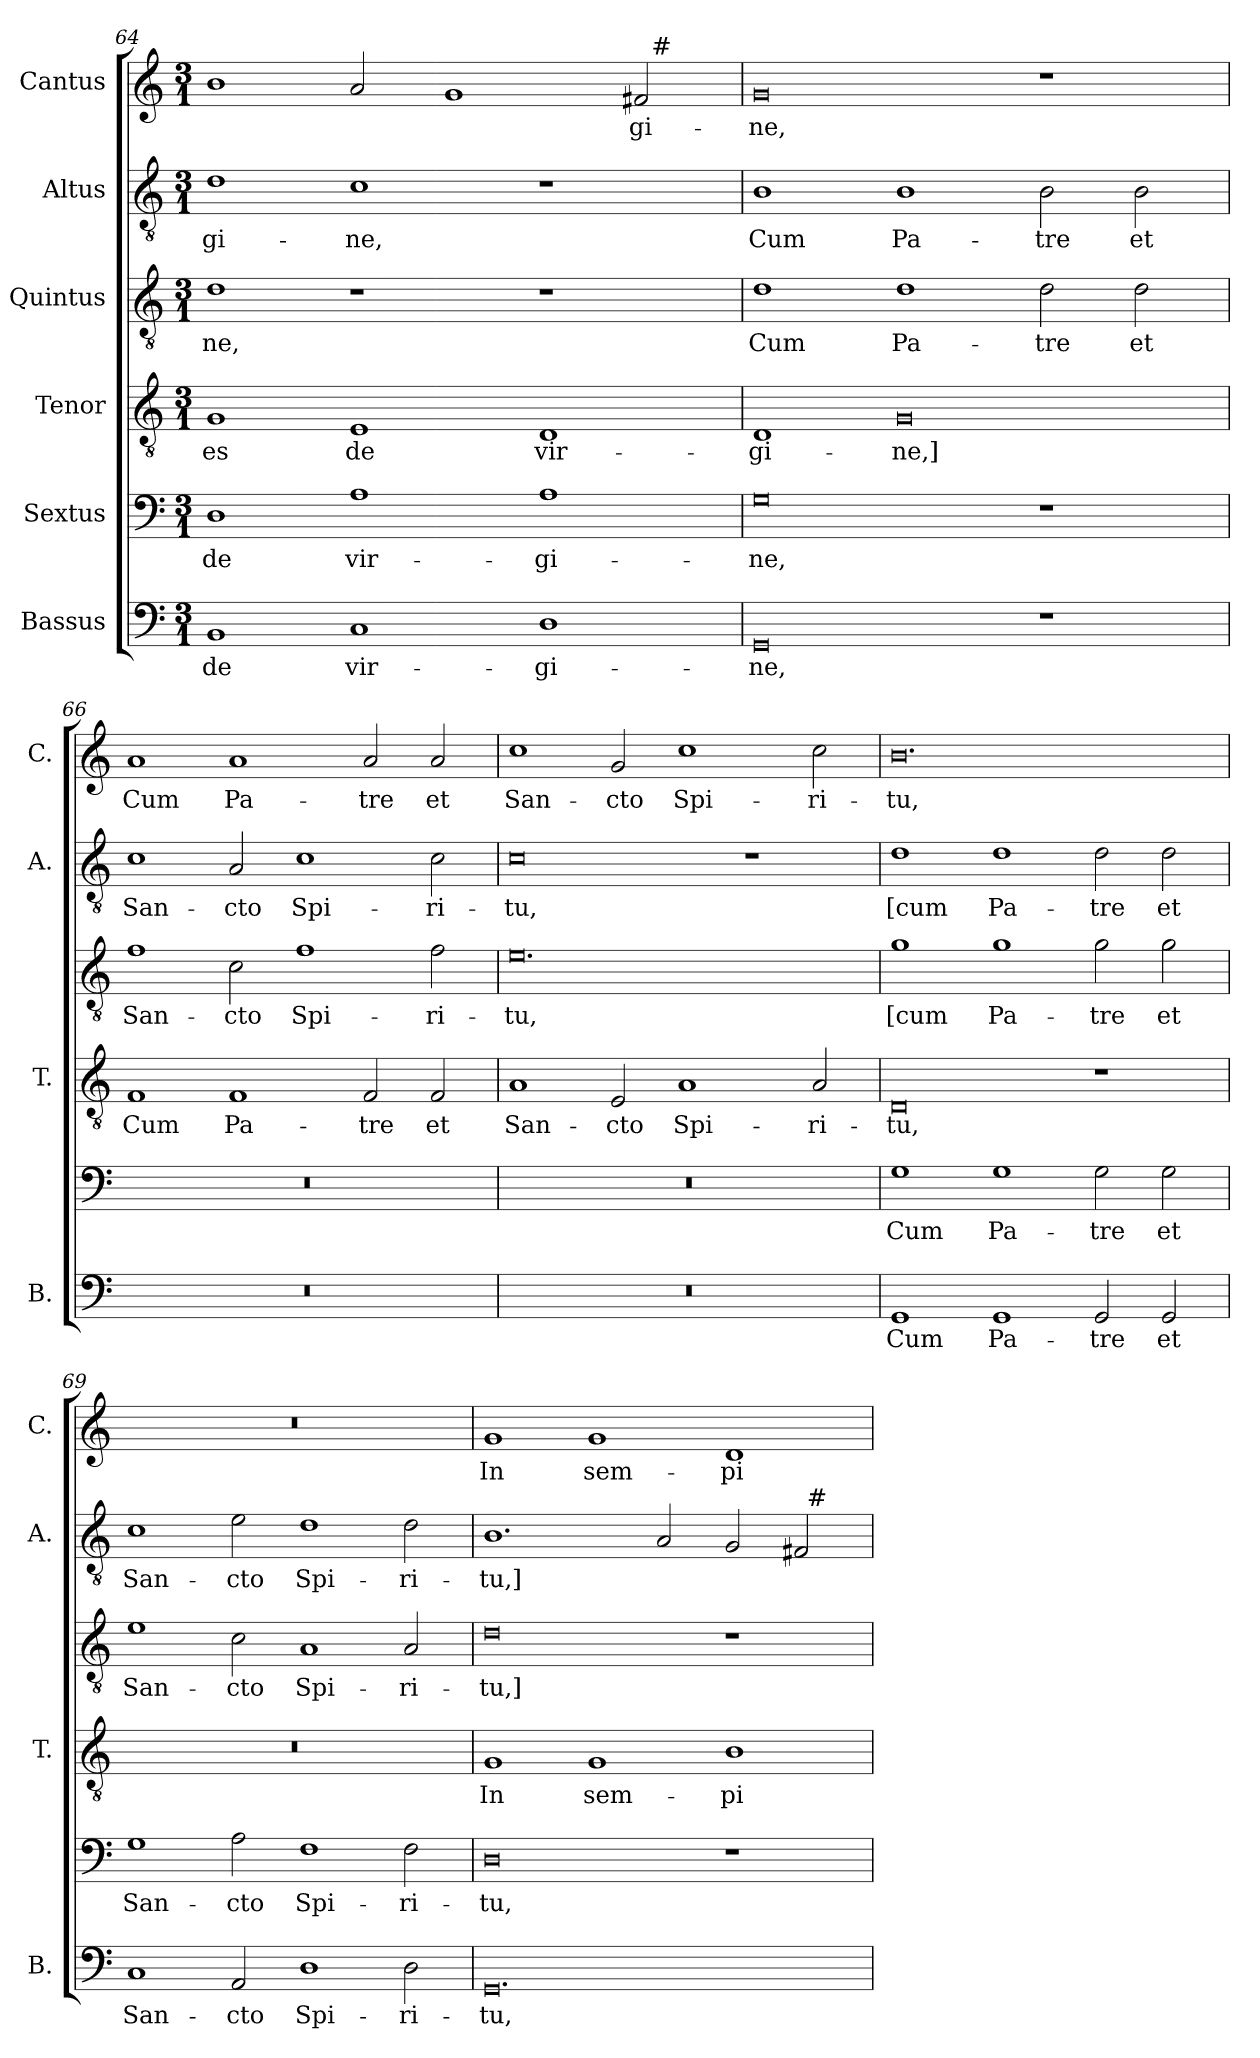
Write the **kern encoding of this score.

**kern	**text	**kern	**text	**kern	**text	**kern	**text	**kern	**text	**kern	**text
*part6	*part6	*part5	*part5	*part4	*part4	*part3	*part3	*part2	*part2	*part1	*part1
*staff6	*staff6	*staff5	*staff5	*staff4	*staff4	*staff3	*staff3	*staff2	*staff2	*staff1	*staff1
*I"Bassus	*	*I"Sextus	*	*I"Tenor	*	*I"Quintus	*	*I"Altus	*	*I"Cantus	*
*I'B.	*	*	*	*I'T.	*	*	*	*I'A.	*	*I'C.	*
*clefF4	*	*clefF4	*	*clefGv2	*	*clefGv2	*	*clefGv2	*	*clefG2	*
*	*	*	*	*ITrd7c12	*	*ITrd7c12	*	*ITrd7c12	*	*	*
*k[]	*	*k[]	*	*k[]	*	*k[]	*	*k[]	*	*k[]	*
*C:	*	*C:	*	*C:	*	*C:	*	*C:	*	*C:	*
*M3/1	*	*M3/1	*	*M3/1	*	*M3/1	*	*M3/1	*	*M3/1	*
=64	=64	=64	=64	=64	=64	=64	=64	=64	=64	=64	=64
!	!LO:LY:b	!	!LO:LY:b	!	!LO:LY:b	!	!LO:LY:b	!	!LO:LY:b	!	!
*	*	*	*	*	*	*	*	*	*	*^	*
1BB	de	1D	de	1GG	es	1D	-ne,	1D	-gi-	1b	1ryy	.
!	!LO:LY:b	!	!LO:LY:b	!	!LO:LY:b	!	!	!	!LO:LY:b	!	!	!
1C	vir-	1A	vir-	1EE	de	1r	.	1C	-ne,	2a/	1ryy	.
.	.	.	.	.	.	.	.	.	.	1g	.	.
!	!LO:LY:b	!	!LO:LY:b	!	!LO:LY:b	!	!	!	!	!	!	!
1D	-gi-	1A	-gi-	1DD	vir-	1r	.	1r	.	.	2ryy	.
!	!	!	!	!	!	!	!	!	!	!	!	!LO:LY:b
.	.	.	.	.	.	.	.	.	.	2f#/	32ryy	-gi-
!	!	!	!	!	!	!	!	!	!	!	!LO:TX:a:t=#	!
.	.	.	.	.	.	.	.	.	.	.	4...ryy	.
!!LO:LB:g=z
=65	=65	=65	=65	=65	=65	=65	=65	=65	=65	=65	=65	=65
!	!LO:LY:b	!	!LO:LY:b	!	!LO:LY:b	!	!LO:LY:b	!	!LO:LY:b	!	!	!LO:LY:b
*	*	*	*	*	*	*	*	*	*	*v	*v	*
0GG	-ne,	0G	-ne,	1DD	-gi-	1D	Cum	1BB	Cum	0g	-ne,
!	!	!	!	!	!LO:LY:b	!	!LO:LY:b	!	!LO:LY:b	!	!
.	.	.	.	0GG	-ne,]	1D	Pa-	1BB	Pa-	.	.
!	!	!	!	!	!	!	!LO:LY:b	!	!LO:LY:b	!	!
1r	.	1r	.	.	.	2D\	-tre	2BB\	-tre	1r	.
!	!	!	!	!	!	!	!LO:LY:b	!	!LO:LY:b	!	!
.	.	.	.	.	.	2D\	et	2BB\	et	.	.
=66	=66	=66	=66	=66	=66	=66	=66	=66	=66	=66	=66
!LO:N:vis=1	!	!LO:N:vis=1	!	!	!LO:LY:b	!	!LO:LY:b	!	!LO:LY:b	!	!LO:LY:b
0.r	.	0.r	.	1FF	Cum	1F	San-	1C	San-	1a	Cum
!	!	!	!	!	!LO:LY:b	!	!LO:LY:b	!	!LO:LY:b	!	!LO:LY:b
.	.	.	.	1FF	Pa-	2C\	-cto	2AA/	-cto	1a	Pa-
!	!	!	!	!	!	!	!LO:LY:b	!	!LO:LY:b	!	!
.	.	.	.	.	.	1F	Spi-	1C	Spi-	.	.
!	!	!	!	!	!LO:LY:b	!	!	!	!	!	!LO:LY:b
.	.	.	.	2FF/	-tre	.	.	.	.	2a/	-tre
!	!	!	!	!	!LO:LY:b	!	!LO:LY:b	!	!LO:LY:b	!	!LO:LY:b
.	.	.	.	2FF/	et	2F\	-ri-	2C\	-ri-	2a/	et
=67	=67	=67	=67	=67	=67	=67	=67	=67	=67	=67	=67
!LO:N:vis=1	!	!LO:N:vis=1	!	!	!LO:LY:b	!	!LO:LY:b	!	!LO:LY:b	!	!LO:LY:b
0.r	.	0.r	.	1AA	San-	0.E	-tu,	0C	-tu,	1cc	San-
!	!	!	!	!	!LO:LY:b	!	!	!	!	!	!LO:LY:b
.	.	.	.	2EE/	-cto	.	.	.	.	2g/	-cto
!	!	!	!	!	!LO:LY:b	!	!	!	!	!	!LO:LY:b
.	.	.	.	1AA	Spi-	.	.	.	.	1cc	Spi-
.	.	.	.	.	.	.	.	1r	.	.	.
!	!	!	!	!	!LO:LY:b	!	!	!	!	!	!LO:LY:b
.	.	.	.	2AA/	-ri-	.	.	.	.	2cc\	-ri-
=68	=68	=68	=68	=68	=68	=68	=68	=68	=68	=68	=68
!	!LO:LY:b	!	!LO:LY:b	!	!LO:LY:b	!	!LO:LY:b	!	!LO:LY:b	!	!LO:LY:b
1GG	Cum	1G	Cum	0DD	-tu,	1G	[cum	1D	[cum	0.b	-tu,
!	!LO:LY:b	!	!LO:LY:b	!	!	!	!LO:LY:b	!	!LO:LY:b	!	!
1GG	Pa-	1G	Pa-	.	.	1G	Pa-	1D	Pa-	.	.
!	!LO:LY:b	!	!LO:LY:b	!	!	!	!LO:LY:b	!	!LO:LY:b	!	!
2GG/	-tre	2G\	-tre	1r	.	2G\	-tre	2D\	-tre	.	.
!	!LO:LY:b	!	!LO:LY:b	!	!	!	!LO:LY:b	!	!LO:LY:b	!	!
2GG/	et	2G\	et	.	.	2G\	et	2D\	et	.	.
!!LO:PB:g=z
=69	=69	=69	=69	=69	=69	=69	=69	=69	=69	=69	=69
!	!LO:LY:b	!	!LO:LY:b	!LO:N:vis=1	!	!	!LO:LY:b	!	!LO:LY:b	!LO:N:vis=1	!
1C	San-	1G	San-	0.r	.	1E	San-	1C	San-	0.r	.
!	!LO:LY:b	!	!LO:LY:b	!	!	!	!LO:LY:b	!	!LO:LY:b	!	!
2AA/	-cto	2A\	-cto	.	.	2C\	-cto	2E\	-cto	.	.
!	!LO:LY:b	!	!LO:LY:b	!	!	!	!LO:LY:b	!	!LO:LY:b	!	!
1D	Spi-	1F	Spi-	.	.	1AA	Spi-	1D	Spi-	.	.
!	!LO:LY:b	!	!LO:LY:b	!	!	!	!LO:LY:b	!	!LO:LY:b	!	!
2D\	-ri-	2F\	-ri-	.	.	2AA/	-ri-	2D\	-ri-	.	.
=70	=70	=70	=70	=70	=70	=70	=70	=70	=70	=70	=70
!	!LO:LY:b	!	!LO:LY:b	!	!LO:LY:b	!	!LO:LY:b	!	!LO:LY:b	!	!LO:LY:b
*	*	*	*	*	*	*	*	*^	*	*	*
0.GG	-tu,	0D	-tu,	1GG	In	0D	-tu,]	1.BB	1ryy	-tu,]	1g	In
!	!	!	!	!	!LO:LY:b	!	!	!	!	!	!	!LO:LY:b
.	.	.	.	1GG	sem-	.	.	.	1ryy	.	1g	sem-
.	.	.	.	.	.	.	.	2AA/	.	.	.	.
!	!	!	!	!	!LO:LY:b	!	!	!	!	!	!	!LO:LY:b
.	.	1r	.	1BB	-pi-	1r	.	2GG/	2ryy	.	1d	-pi-
.	.	.	.	.	.	.	.	2FF#/	32ryy	.	.	.
!	!	!	!	!	!	!	!	!	!LO:TX:a:t=#	!	!	!
.	.	.	.	.	.	.	.	.	4...ryy	.	.	.
*	*	*	*	*	*	*	*	*v	*v	*	*	*
=	=	=	=	=	=	=	=	=	=	=	=
*-	*-	*-	*-	*-	*-	*-	*-	*-	*-	*-	*-
